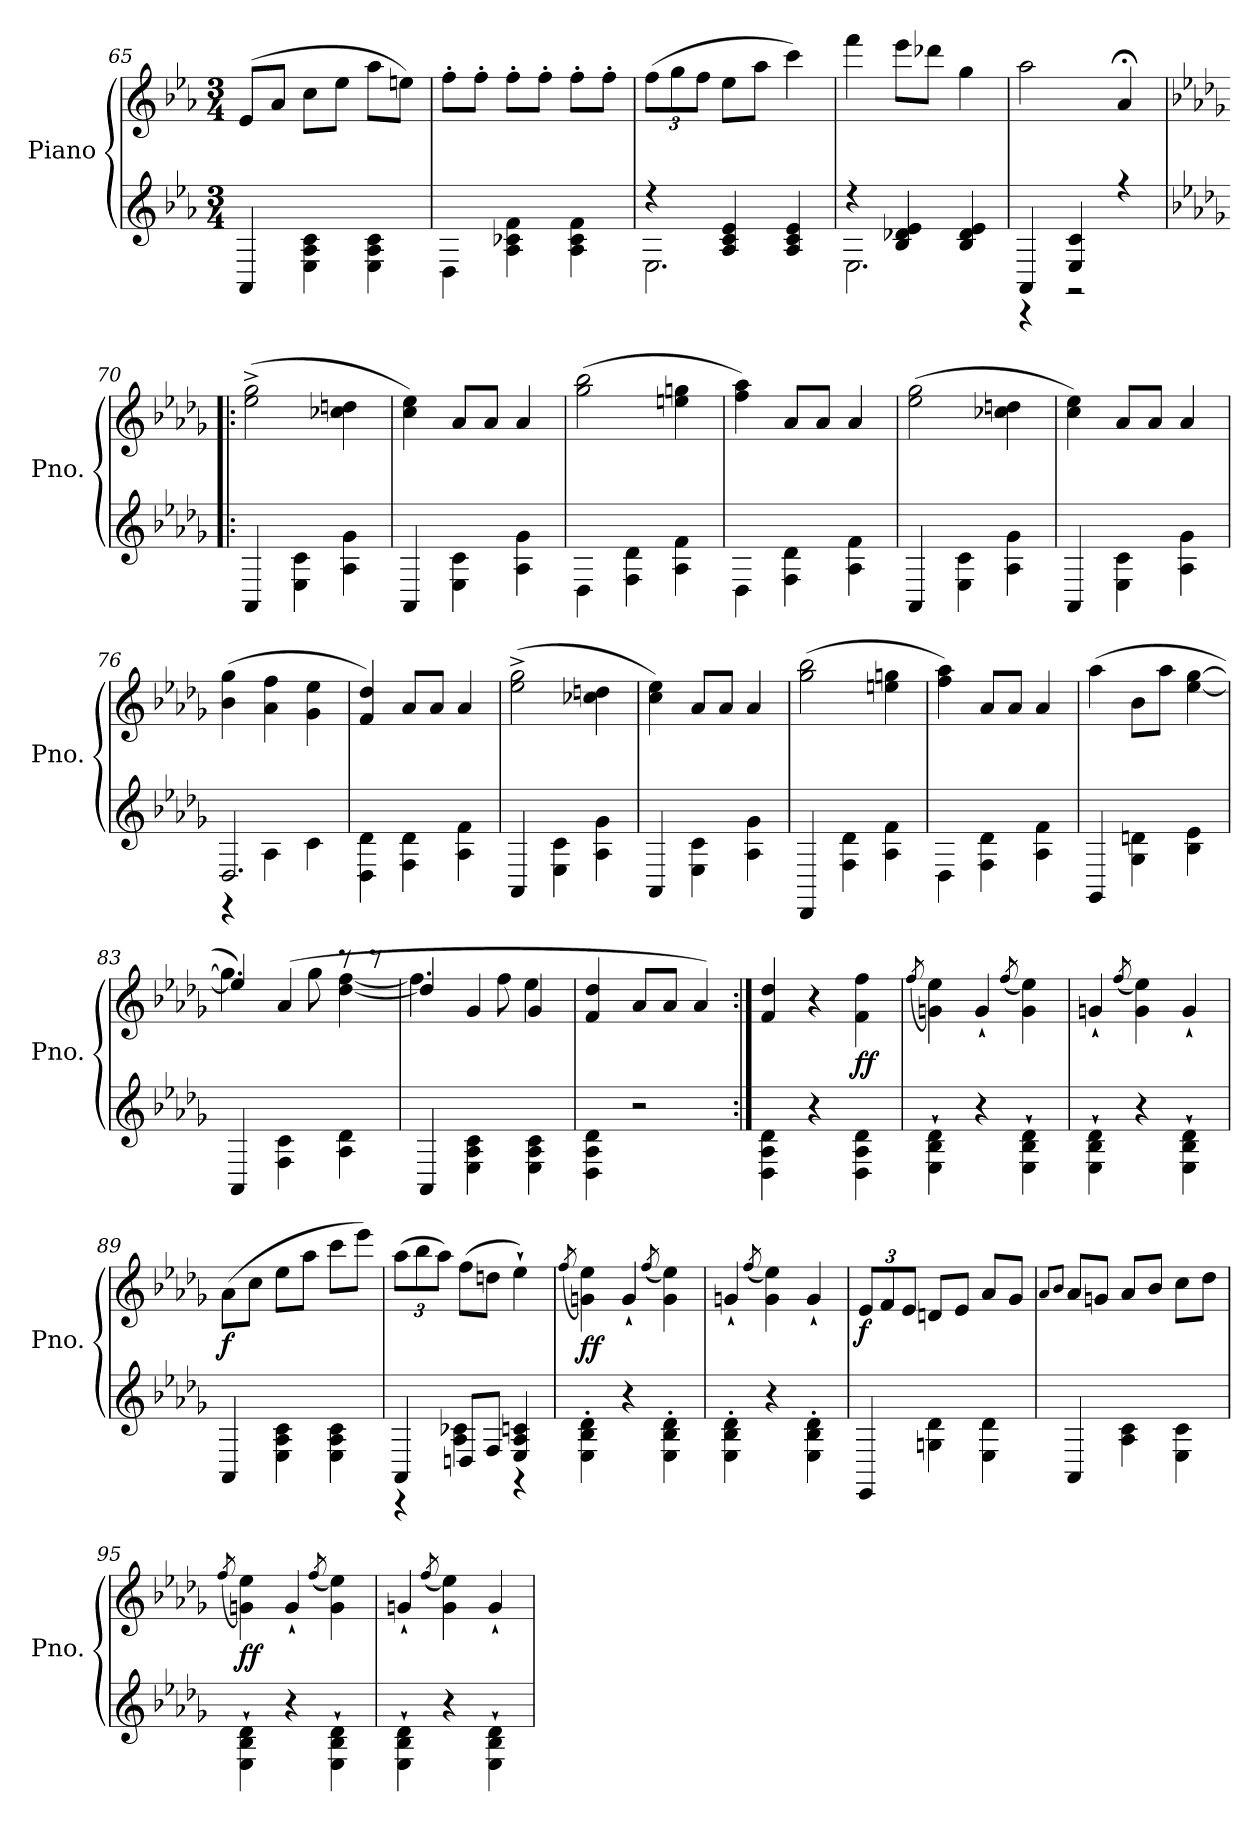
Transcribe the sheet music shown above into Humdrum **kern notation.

**kern	**kern	**dynam
*part1	*part1	*part1
*staff2	*staff1	*staff1/2
*I"Piano	*	*
*I'Pno.	*	*
!!LO:LB:g=z
*clefG2	*clefG2	*
*k[b-e-a-]	*k[b-e-a-]	*
*M3/4	*M3/4	*
=65	=65	=65
4AA-/	(>8e-/L	.
.	8a-/J	.
4E-\ 4A-\ 4c\	8cc\L	.
.	8ee-\J	.
4E-\ 4A-\ 4c\	8aa-\L	.
.	8een\J)	.
=66	=66	=66
4D\	8ff'\L	.
.	8ff'\J	.
4A-\ 4c-X\ 4f\	8ff'\L	.
.	8ff'\J	.
4A-\ 4c-\ 4f\	8ff'\L	.
.	8ff'\J	.
=67	=67	=67
*^	*	*
*	*	*Xbrackettup	*
4r	2.E-\	(>12ff\L	.
.	.	12gg\	.
.	.	12ff\J	.
4A-/ 4c/ 4e-/	.	8ee-\L	.
.	.	8aa-\J	.
4A-/ 4c/ 4e-/	.	4ccc\)	.
=68	=68	=68	=68
4r	2.E-\	4fff\	.
4B-/ 4d-X/ 4e-/	.	8eee-\L	.
.	.	8ddd-X\J	.
4B-/ 4d-/ 4e-/	.	4gg\	.
=69	=69	=69	=69
4AA-/	4r	2aa-\	.
4E-/ 4c/	2r	.	.
4r	.	4a-;</	.
*v	*v	*	*
=70!|:	=70!|:	=70!|:
*k[b-e-a-d-g-]	*k[b-e-a-d-g-]	*
*	*MM188	*
4AA-/	(>2ee-\^ 2gg-\^	.
4E-\ 4c\	.	.
4A-\ 4g-\	4cc-X\ 4ddn\	.
=71	=71	=71
4AA-/	4cc\ 4ee-\)	.
4E-\ 4c\	8a-/L	.
.	8a-/J	.
4A-\ 4g-\	4a-/	.
!!LO:PB:g=z
=72	=72	=72
4D-\	(>2gg-\ 2bb-\	.
4F\ 4d-\	.	.
4A-\ 4f\	4een\ 4ggn\	.
=73	=73	=73
4D-\	4ff\ 4aa-\)	.
4F\ 4d-\	8a-/L	.
.	8a-/J	.
4A-\ 4f\	4a-/	.
=74	=74	=74
4AA-/	(>2ee-\ 2gg-\	.
4E-\ 4c\	.	.
4A-\ 4g-\	4cc-X\ 4ddn\	.
=75	=75	=75
4AA-/	4cc\ 4ee-\)	.
4E-\ 4c\	8a-/L	.
.	8a-/J	.
4A-\ 4g-\	4a-/	.
=76	=76	=76
*^	*	*
2.D-/	4r	(>4b-\ 4gg-\	.
.	4A-\	4a-\ 4ff\	.
.	4c\	4g-\ 4ee-\	.
*v	*v	*	*
=77	=77	=77
4D-\ 4d-\	4f/ 4dd-/)	.
4F\ 4d-\	8a-/L	.
.	8a-/J	.
4A-\ 4f\	4a-/	.
=78	=78	=78
4AA-/	(>2ee-\^ 2gg-\^	.
4E-\ 4c\	.	.
4A-\ 4g-\	4cc-X\ 4ddn\	.
=79	=79	=79
4AA-/	4cc\ 4ee-\)	.
4E-\ 4c\	8a-/L	.
.	8a-/J	.
4A-\ 4g-\	4a-/	.
=80	=80	=80
4DD-/	(>2gg-\ 2bb-\	.
4F\ 4d-\	.	.
4A-\ 4f\	4een\ 4ggn\	.
=81	=81	=81
4D-\	4ff\ 4aa-\)	.
4F\ 4d-\	8a-/L	.
.	8a-/J	.
4A-\ 4f\	4a-/	.
!!LO:LB:g=z
=82	=82	=82
4GG-/	(>4aa-\	.
4G-\ 4dn\	8b-\L	.
.	8aa-\J	.
4B-\ 4e-\	[4ee-\ [4gg-\	.
=83	=83	=83
*	*^	*
4AA-/	4ee-/])	4.gg-\]	.
4F\ 4c\	(>4a-/	.	.
.	.	8gg-\	.
4A-\ 4d-\	8r	[4dd-\ [4ff\	.
.	8r	.	.
=84	=84	=84	=84
4AA-/	4dd-/]	4.ff\]	.
4E-\ 4A-\ 4c\	4g-/	.	.
.	.	8ff\	.
4E-\ 4A-\ 4c\	4g-/	4ee-\	.
*	*v	*v	*
=85	=85	=85
4D-\ 4A-\ 4d-\	4f/ 4dd-/	.
2r	8a-/L	.
.	8a-/J	.
.	4a-/)	.
=86:|!	=86:|!	=86:|!
*	*MM196	*
4D-\ 4A-\ 4d-\	4f/ 4dd-/	.
4r	4r	.
!	!	!LO:DY:b
4D-\ 4A-\ 4d-\	4f\ 4ff\	ff
=87	=87	=87
.	(<8qff/	.
4E-\` 4B-\` 4d-\`	4gn\ 4ee-\)	.
4r	4g`/	.
.	(<8qff/	.
4E-\` 4B-\` 4d-\`	4g\ 4ee-\)	.
=88	=88	=88
4E-\` 4B-\` 4d-\`	4gn`/	.
.	(<8qff/	.
4r	4g\ 4ee-\)	.
4E-\` 4B-\` 4d-\`	4g`/	.
=89	=89	=89
!	!	!LO:DY:b
4AA-/	(>8a-\L	f
.	8cc\J	.
4E-\ 4A-\ 4c\	8ee-\L	.
.	8aa-\J	.
4E-\ 4A-\ 4c\	8ccc\L	.
.	8eee-\J)	.
!!LO:LB:g=z
=90	=90	=90
*^	*	*
4AA-/	4r	(>12aa-\L	.
.	.	12bb-\	.
.	.	12aa-\J)	.
8Dn/L	4A-\ 4c-X\	(>8ff\L	.
8F/J	.	8ddn\J	.
4E-/ 4A-/ 4cn/	4r	4ee-`\)	.
*v	*v	*	*
=91	=91	=91
.	(<8qff/	.
!	!	!LO:DY:b
4E-\' 4B-\' 4d-\'	4gn\ 4ee-\)	ff
4r	4g`/	.
.	(<8qff/	.
4E-\' 4B-\' 4d-\'	4g\ 4ee-\)	.
=92	=92	=92
4E-\' 4B-\' 4d-\'	4gn`/	.
.	(<8qff/	.
4r	4g\ 4ee-\)	.
4E-\' 4B-\' 4d-\'	4g`/	.
=93	=93	=93
!	!	!LO:DY:b
4EE-/	12e-/L	f
.	12f/	.
.	12e-/J	.
4Gn\ 4d-\	8dn/L	.
.	8e-/J	.
4E-\ 4d-\	8a-/L	.
.	8g-/J	.
=94	=94	=94
.	8qa-/L	.
.	8qb-/J	.
4AA-/	8a-/L	.
.	8gn/J	.
4A-\ 4c\	8a-/L	.
.	8b-/J	.
4E-\ 4c\	8cc\L	.
.	8dd-\J	.
=95	=95	=95
.	(<8qff/	.
!	!	!LO:DY:b
4E-\` 4B-\` 4d-\`	4gn\ 4ee-\)	ff
4r	4g`/	.
.	(<8qff/	.
4E-\` 4B-\` 4d-\`	4g\ 4ee-\)	.
=96	=96	=96
4E-\` 4B-\` 4d-\`	4gn`/	.
.	(<8qff/	.
4r	4g\ 4ee-\)	.
4E-\` 4B-\` 4d-\`	4g`/	.
=	=	=
*-	*-	*-
